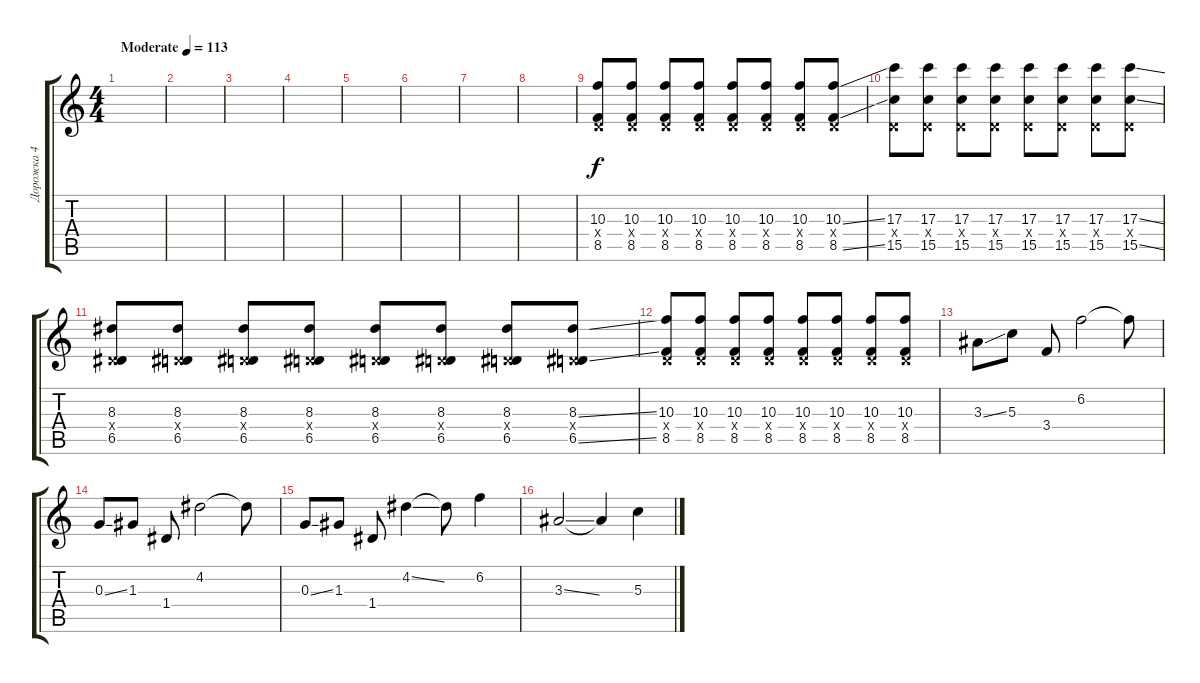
\track ("Дорожка 4" "Дорожка 4") {instrument distortionguitar}
\staff {score tabs}
\tuning (E4 B3 G3 D3 A2 E2) {hide}
\ts (4 4)
\tempo (113 "Moderate")
\clef g2
\ks c
|
|
|
|
|
|
|
|
(10.3 0.4{x} 8.5).8 (10.3 0.4{x} 8.5).8 (10.3 0.4{x} 8.5).8 (10.3 0.4{x} 8.5).8 (10.3 0.4{x} 8.5).8 (10.3 0.4{x} 8.5).8 (10.3 0.4{x} 8.5).8 (10.3{ss} 0.4{x} 8.5{ss}).8 |
(17.3 0.4{x} 15.5).8 (17.3 0.4{x} 15.5).8 (17.3 0.4{x} 15.5).8 (17.3 0.4{x} 15.5).8 (17.3 0.4{x} 15.5).8 (17.3 0.4{x} 15.5).8 (17.3 0.4{x} 15.5).8 (17.3{ss} 0.4{x} 15.5{ss}).8 |
(8.3 0.4{x} 6.5).8 (8.3 0.4{x} 6.5).8 (8.3 0.4{x} 6.5).8 (8.3 0.4{x} 6.5).8 (8.3 0.4{x} 6.5).8 (8.3 0.4{x} 6.5).8 (8.3 0.4{x} 6.5).8 (8.3{ss} 0.4{x} 6.5{ss}).8 |
(10.3 0.4{x} 8.5).8 (10.3 0.4{x} 8.5).8 (10.3 0.4{x} 8.5).8 (10.3 0.4{x} 8.5).8 (10.3 0.4{x} 8.5).8 (10.3 0.4{x} 8.5).8 (10.3 0.4{x} 8.5).8 (10.3 0.4{x} 8.5).8 |
3.3{ss}.8{instrument overdrivenguitar} 5.3.8 3.4.8 6.2.2 6.2{t}.8 |
0.3{ss}.8 1.3.8 1.4.8 4.2.2 4.2{t}.8 |
0.3{ss}.8 1.3.8 1.4.8 4.2{ss}.4 4.2{t}.8 6.2.4 |
3.3{ss}.2 3.3{t}.4 5.3.4
